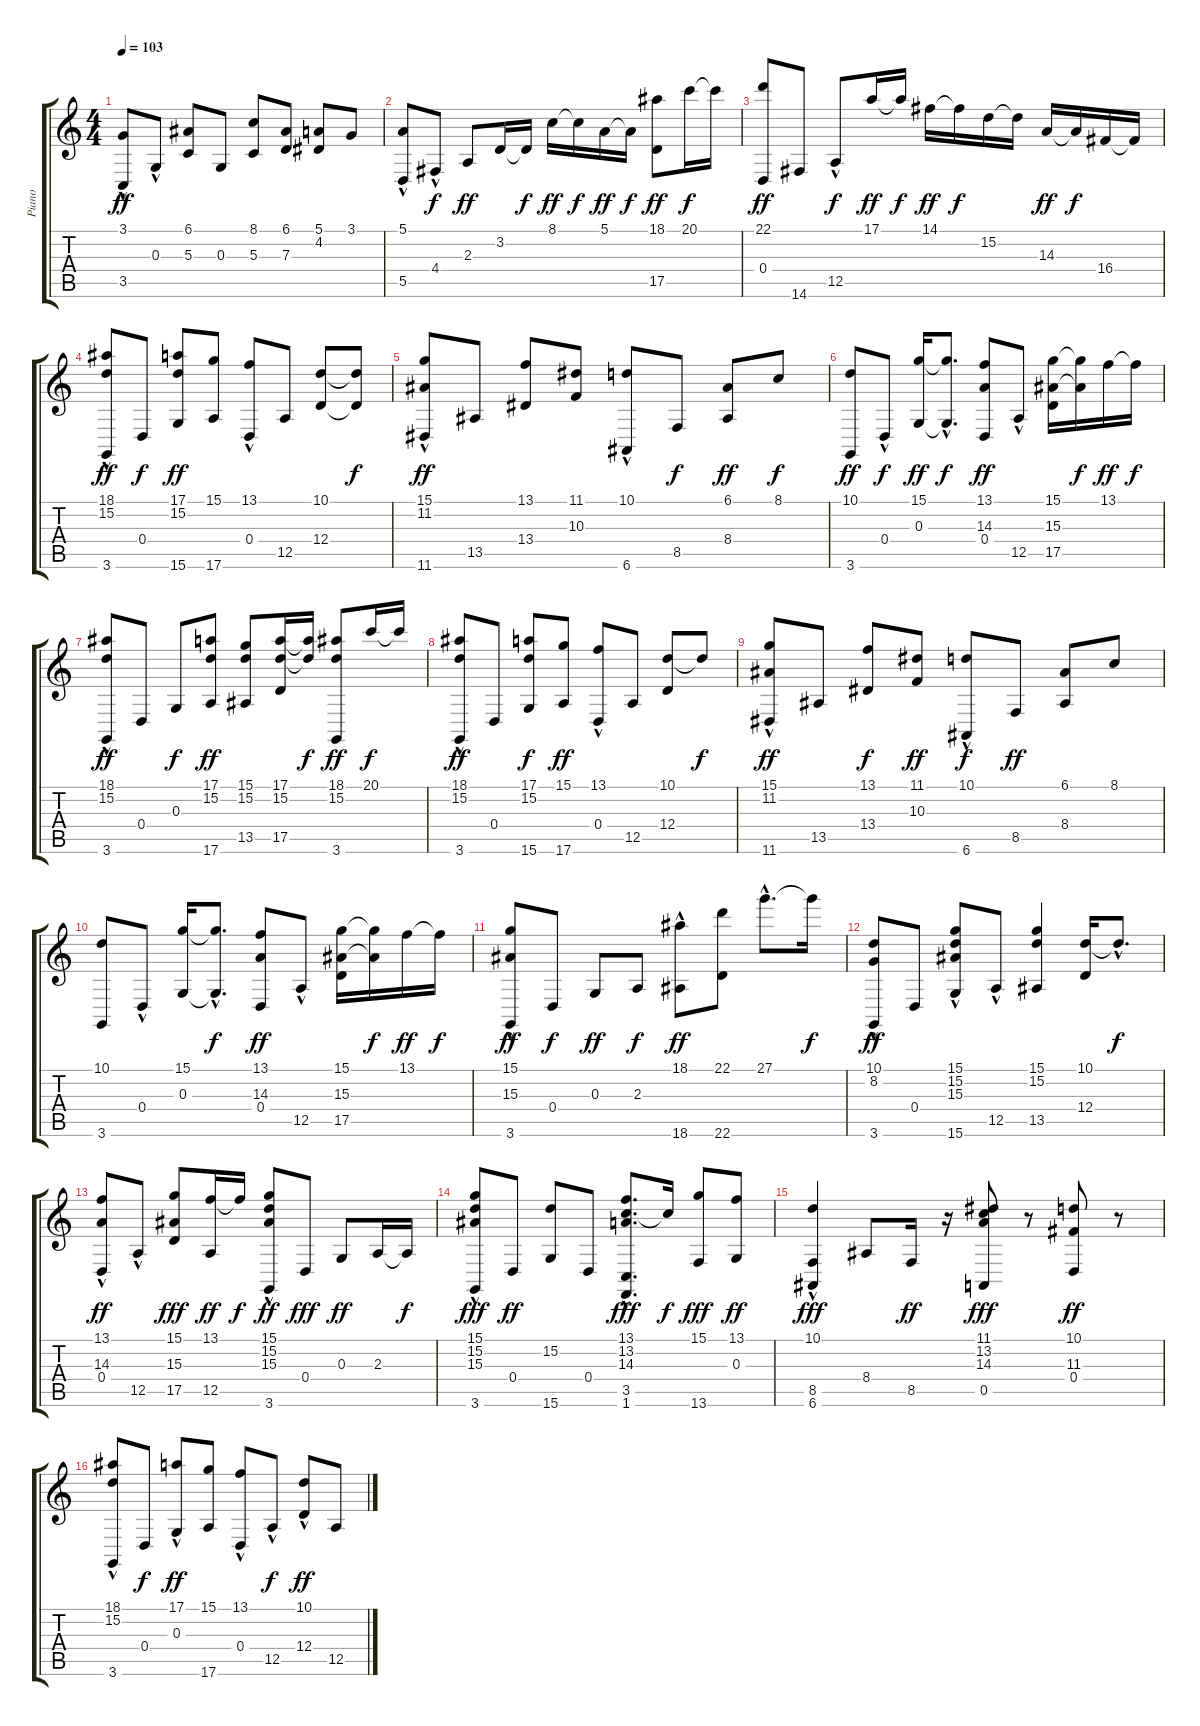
\track ("Piano" "Piano") {instrument acousticgrandpiano}
\staff {score tabs}
\tuning (E4 B3 G3 D3 A2 E2) {hide}
\ts (4 4)
\tempo 103
\clef g2
\ks c
(3.1 3.5{hac}).8{dy ff} 0.3{hac}.8 (6.1 5.3).8 0.3.8 (8.1 5.3).8 (6.1 7.3).8 (5.1 4.2).8 3.1.8 |
(5.1 5.5{hac}).8 4.4{hac}.8{dy f} 2.3.8{dy ff} 3.2.16 3.2{t}.16{dy f} 8.1.16{dy ff} 8.1{t}.16{dy f} 5.1.16{dy ff} 5.1{t}.16{dy f} (18.1 17.5).8{dy ff} 20.1.16{dy f} 20.1{t}.16 |
(22.1 0.4).8{dy ff} 14.6.8 12.5{hac}.8{dy f} 17.1.16{dy ff} 17.1{t}.16{dy f} 14.1.16{dy ff} 14.1{t}.16{dy f} 15.2.16 15.2{t}.16 14.3.16{dy ff} 14.3{t}.16{dy f} 16.4.16 16.4{t}.16 |
(18.1{hac} 15.2{hac} 3.6{hac}).8{dy ff} 0.4.8{dy f} (17.1 15.2 15.6).8{dy ff} (15.1 17.6).8 (13.1 0.4{hac}).8 12.5.8 (10.1 12.4).8 (10.1{t} 12.4{t}).8{dy f} |
(15.1{hac} 11.2{hac} 11.6{hac}).8{dy ff} 13.5.8 (13.1 13.4).8 (11.1 10.3).8 (10.1 6.6{hac}).8 8.5.8{dy f} (6.1 8.4).8{dy ff} 8.1.8{dy f} |
(10.1 3.6).8{dy ff} 0.4{hac}.8{dy f} (15.1 0.3).16{dy ff} (15.1{hac t} 0.3{hac t}).8{d dy f} (13.1 14.3 0.4).8{dy ff} 12.5{hac}.8 (15.1 15.3 17.5).16 (15.1{t} 15.3{t}).16{dy f} 13.1.16{dy ff} 13.1{t}.16{dy f} |
(18.1{hac} 15.2{hac} 3.6).8{dy ff} 0.4.8 0.3.8{dy f} (17.1 15.2 17.6).8{dy ff} (15.1 15.2 13.5).8 (17.1 15.2 17.5).16 (17.1{t} 15.2{t}).16{dy f} (18.1 15.2 3.6).8{dy ff} 20.1.16{dy f} 20.1{t}.16 |
(18.1{hac} 15.2{hac} 3.6{hac}).8{dy ff} 0.4.8 (17.1 15.2 15.6).8{dy f} (15.1 17.6).8{dy ff} (13.1 0.4{hac}).8 12.5.8 (10.1 12.4).8 10.1{t}.8{dy f} |
(15.1{hac} 11.2{hac} 11.6{hac}).8{dy ff} 13.5.8 (13.1 13.4).8{dy f} (11.1 10.3).8{dy ff} (10.1 6.6{hac}).8{dy f} 8.5.8{dy ff} (6.1 8.4).8 8.1.8 |
(10.1 3.6).8 0.4{hac}.8 (15.1 0.3).16 (15.1{hac t} 0.3{hac t}).8{d dy f} (13.1 14.3 0.4).8{dy ff} 12.5{hac}.8 (15.1 15.3 17.5).16 (15.1{t} 15.3{t}).16{dy f} 13.1.16{dy ff} 13.1{t}.16{dy f} |
(15.1 15.3 3.6{hac}).8{dy ff} 0.4.8{dy f} 0.3.8{dy ff} 2.3.8{dy f} (18.1 18.6{hac}).8{dy ff} (22.1 22.6).8 27.1{hac}.8{d} 27.1{t}.16{dy f} |
(10.1 8.2 3.6{hac}).8{dy ff} 0.4.8 (15.1{hac} 15.2 15.3 15.6).8 12.5{hac}.8 (15.1 15.2 13.5).4 (10.1 12.4).16 10.1{hac t}.8{d dy f} |
(13.1 14.3 0.4{hac}).8{dy ff} 12.5{hac}.8 (15.1 15.3 17.5).8{dy fff} (13.1 12.5).16{dy ff} 13.1{t}.16{dy f} (15.1{hac} 15.2{hac} 15.3 3.6).8{dy ff} 0.4.8{dy fff} 0.3.8{dy ff} 2.3.16 2.3{t}.16{dy f} |
(15.1{hac} 15.2 15.3 3.6{hac}).8{dy fff} 0.4.8{dy ff} (15.2 15.6).8 0.4.8 (13.1 13.2 14.3{hac} 3.5 1.6).8{d dy fff} 13.2{t}.16{dy f} (15.1 13.6).8{dy fff} (13.1 0.3).8{dy ff} |
(10.1 8.5 6.6{hac}).4{dy fff} 8.4.8 8.5.16{dy ff} r.16 (11.1 13.2 14.3 0.5).8{dy fff} r.8 (10.1 11.3 0.4).8{dy ff} r.8 |
(18.1{hac} 15.2{hac} 3.6{hac}).8 0.4.8{dy f} (17.1{hac} 0.3).8{dy ff} (15.1 17.6).8 (13.1 0.4{hac}).8 12.5{hac}.8{dy f} (10.1 12.4{hac}).8{dy ff} 12.5.8
